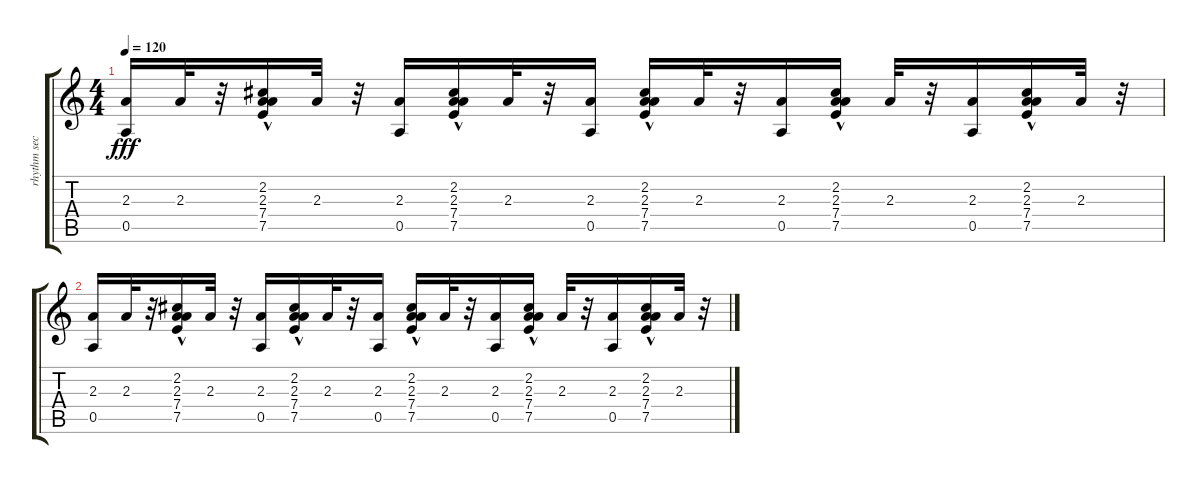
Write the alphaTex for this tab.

\track ("rhythm section" "rhythm sec") {instrument synthbass1}
\staff {score tabs}
\tuning (E4 B3 G3 D3 A2 E2) {hide}
\ts (4 4)
\tempo 120
\clef g2
\ks c
(2.3 0.5).16{dy fff} 2.3.32 r.32 (2.2{hac} 2.3 7.4 7.5{hac}).16 2.3.32 r.32 (2.3 0.5).16 (2.2{hac} 2.3 7.4 7.5{hac}).16 2.3.32 r.32 (2.3 0.5).16 (2.2{hac} 2.3 7.4 7.5{hac}).16 2.3.32 r.32 (2.3 0.5).16 (2.2{hac} 2.3 7.4 7.5{hac}).16 2.3.32 r.32 (2.3 0.5).16 (2.2{hac} 2.3 7.4 7.5{hac}).16 2.3.32 r.32 |
(2.3 0.5).16 2.3.32 r.32 (2.2{hac} 2.3 7.4 7.5{hac}).16 2.3.32 r.32 (2.3 0.5).16 (2.2{hac} 2.3 7.4 7.5{hac}).16 2.3.32 r.32 (2.3 0.5).16 (2.2{hac} 2.3 7.4 7.5{hac}).16 2.3.32 r.32 (2.3 0.5).16 (2.2{hac} 2.3 7.4 7.5{hac}).16 2.3.32 r.32 (2.3 0.5).16 (2.2{hac} 2.3 7.4 7.5{hac}).16 2.3.32 r.32
